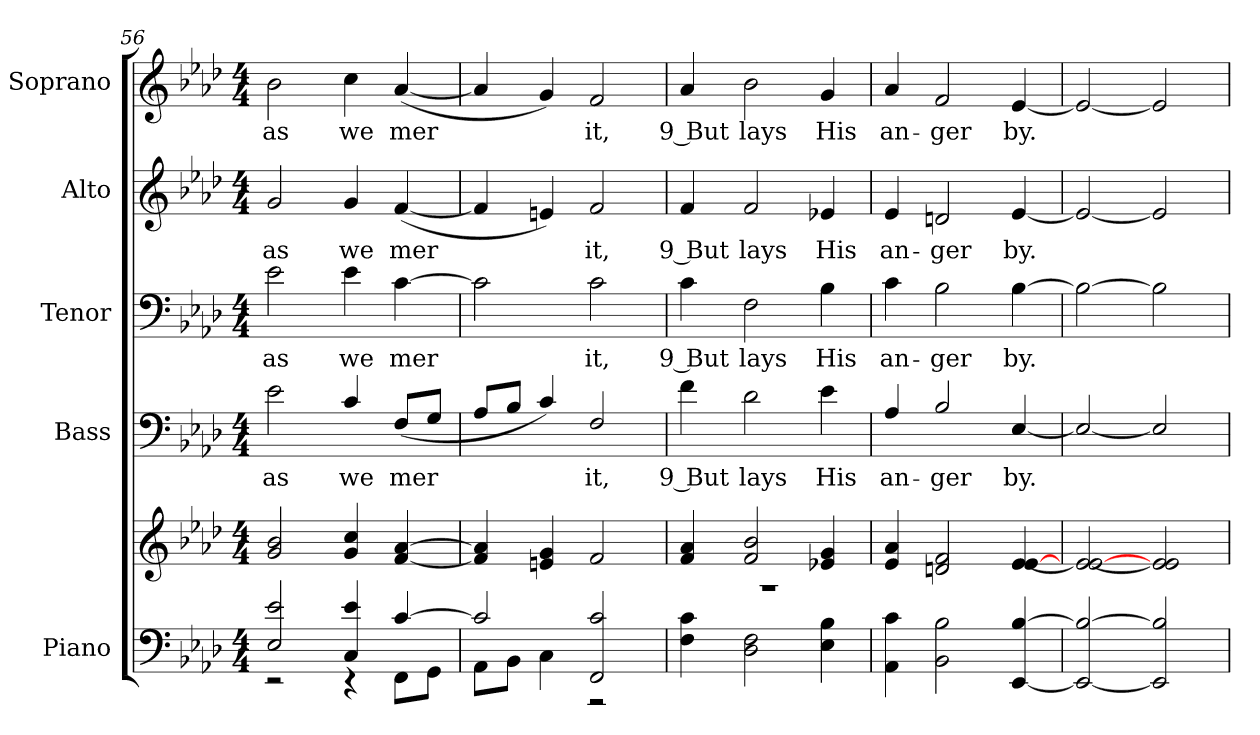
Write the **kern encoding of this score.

**kern	**kern	**kern	**text	**kern	**text	**kern	**text	**kern	**text
*part5	*part5	*part4	*part4	*part3	*part3	*part2	*part2	*part1	*part1
*staff6	*staff5	*staff4	*staff4	*staff3	*staff3	*staff2	*staff2	*staff1	*staff1
*I"Piano	*	*I"Bass	*	*I"Tenor	*	*I"Alto	*	*I"Soprano	*
*I'Pno.	*	*I'B.	*	*I'T.	*	*I'A.	*	*I'S.	*
*clefF4	*clefG2	*clefF4	*	*clefF4	*	*clefG2	*	*clefG2	*
*	*	*ITrd7c12	*	*	*	*	*	*	*
*k[b-e-a-d-]	*k[b-e-a-d-]	*k[b-e-a-d-]	*	*k[b-e-a-d-]	*	*k[b-e-a-d-]	*	*k[b-e-a-d-]	*
*A-:	*A-:	*A-:	*	*A-:	*	*A-:	*	*A-:	*
*M4/4	*M4/4	*M4/4	*	*M4/4	*	*M4/4	*	*M4/4	*
=56	=56	=56	=56	=56	=56	=56	=56	=56	=56
*^	*	*	*	*	*	*	*	*	*
!	!	!	!	!LO:LY:b:color=#000000	!	!	!	!	!	!
!	!	!	!	!	!	!LO:LY:b:color=#000000	!	!	!	!
!	!	!	!	!	!	!	!	!LO:LY:b:color=#000000	!	!
!	!	!	!	!	!	!	!	!	!	!LO:LY:b:color=#000000
2E-i/ 2e-i	2r	2gi/ 2b-i	2E-i\	as	2e-i\	as	2gi/	as	2b-i\	as
!	!	!	!	!LO:LY:b:color=#000000	!	!	!	!	!	!
!	!	!	!	!	!	!LO:LY:b:color=#000000	!	!	!	!
!	!	!	!	!	!	!	!	!LO:LY:b:color=#000000	!	!
!	!	!	!	!	!	!	!	!	!	!LO:LY:b:color=#000000
4Ci/ 4e-i	4r	4gi/ 4cci	4Ci/	we	4e-i\	we	4gi/	we	4cci\	we
!	!	!	!	!LO:LY:b:color=#000000	!	!	!	!	!	!
!	!	!	!	!	!	!LO:LY:b:color=#000000	!	!	!	!
!	!	!	!	!	!	!	!	!LO:LY:b:color=#000000	!	!
!	!	!	!	!	!	!	!	!	!	!LO:LY:b:color=#000000
[>4ci/	8FFi\L	[<4fi/ [>4a-i	(8FFi/L	mer	[>4ci\	mer	([<4fi/	mer	([<4a-i/	mer
.	8GGi\J	.	8GGi/J	.	.	.	.	.	.	.
!!LO:PB:g=z
=57	=57	=57	=57	=57	=57	=57	=57	=57	=57	=57
2ci/]	8AA-i\L	4fi/] 4a-i]	8AA-i/L	.	2ci\]	.	4fi/]	.	4a-i/]	.
.	8BB-i\J	.	8BB-i/J	.	.	.	.	.	.	.
.	4Ci\	4eni/ 4gi	4Ci/)	.	.	.	4eni/)	.	4gi/)	.
!	!	!	!	!LO:LY:b:color=#000000	!	!	!	!	!	!
!	!	!	!	!	!	!LO:LY:b:color=#000000	!	!	!	!
!	!	!	!	!	!	!	!	!LO:LY:b:color=#000000	!	!
!	!	!	!	!	!	!	!	!	!	!LO:LY:b:color=#000000
2FFi/ 2ci	2r	2fi/	2FFi/	it,	2ci\	it,	2fi/	it,	2fi/	it,
*v	*v	*	*	*	*	*	*	*	*	*
=58	=58	=58	=58	=58	=58	=58	=58	=58	=58
*	*^	*	*	*	*	*	*	*	*
*^	*	*	*	*	*	*	*	*	*	*
!	!	!	!	!	!LO:LY:b:color=#000000	!	!	!	!	!	!
*v	*v	*	*	*	*	*	*	*	*	*	*
*^	*	*	*	*	*	*	*	*	*	*
!	!	!	!	!	!	!	!LO:LY:b:color=#000000	!	!	!	!
*v	*v	*	*	*	*	*	*	*	*	*	*
*^	*	*	*	*	*	*	*	*	*	*
!	!	!	!	!	!	!	!	!	!LO:LY:b:color=#000000	!	!
*v	*v	*	*	*	*	*	*	*	*	*	*
*^	*	*	*	*	*	*	*	*	*	*
!	!	!	!	!	!	!	!	!	!	!	!LO:LY:b:color=#000000
*v	*v	*	*	*	*	*	*	*	*	*	*
4Fi\ 4ci	4fi/ 4a-i	1r	4Fi\	9 But	4ci\	9 But	4fi/	9 But	4a-i/	9 But
!	!	!	!	!LO:LY:b:color=#000000	!	!	!	!	!	!
!	!	!	!	!	!	!LO:LY:b:color=#000000	!	!	!	!
!	!	!	!	!	!	!	!	!LO:LY:b:color=#000000	!	!
!	!	!	!	!	!	!	!	!	!	!LO:LY:b:color=#000000
2D-i\ 2Fi	2fi/ 2b-i	.	2D-i\	lays	2Fi\	lays	2fi/	lays	2b-i\	lays
!	!	!	!	!LO:LY:b:color=#000000	!	!	!	!	!	!
!	!	!	!	!	!	!LO:LY:b:color=#000000	!	!	!	!
!	!	!	!	!	!	!	!	!LO:LY:b:color=#000000	!	!
!	!	!	!	!	!	!	!	!	!	!LO:LY:b:color=#000000
4E-i\ 4B-i	4e-Xi/ 4gi	.	4E-i\	His	4B-i\	His	4e-Xi/	His	4gi/	His
*	*v	*v	*	*	*	*	*	*	*	*
=59	=59	=59	=59	=59	=59	=59	=59	=59	=59
!	!	!	!LO:LY:b:color=#000000	!	!	!	!	!	!
!	!	!	!	!	!LO:LY:b:color=#000000	!	!	!	!
!	!	!	!	!	!	!	!LO:LY:b:color=#000000	!	!
!	!	!	!	!	!	!	!	!	!LO:LY:b:color=#000000
4AA-i\ 4ci	4e-i/ 4a-i	4AA-i/	an-	4ci\	an-	4e-i/	an-	4a-i/	an-
!	!	!	!LO:LY:b:color=#000000	!	!	!	!	!	!
!	!	!	!	!	!LO:LY:b:color=#000000	!	!	!	!
!	!	!	!	!	!	!	!LO:LY:b:color=#000000	!	!
!	!	!	!	!	!	!	!	!	!LO:LY:b:color=#000000
2BB-i\ 2B-i	2dni/ 2fi	2BB-i/	-ger	2B-i\	-ger	2dni/	-ger	2fi/	-ger
!	!	!	!LO:LY:b:color=#000000	!	!	!	!	!	!
!	!	!	!	!	!LO:LY:b:color=#000000	!	!	!	!
!	!	!	!	!	!	!	!LO:LY:b:color=#000000	!	!
!	!	!	!	!	!	!	!	!	!LO:LY:b:color=#000000
[<4EE-i/ [>4B-i	[<4e-i/ [>4e-i	[<4EE-i/	by.	[>4B-i\	by.	[<4e-i/	by.	[<4e-i/	by.
=60	=60	=60	=60	=60	=60	=60	=60	=60	=60
2EE-i/_< 2B-i_>	2e-i/_> [>2e-i	2EE-i/_<	.	2B-i\_>	.	2e-i/_<	.	2e-i/_<	.
2EE-i/] 2B-i]	2e-i/] 2e-i	2EE-i/]	.	2B-i\]	.	2e-i/]	.	2e-i/]	.
=	=	=	=	=	=	=	=	=	=
*-	*-	*-	*-	*-	*-	*-	*-	*-	*-
